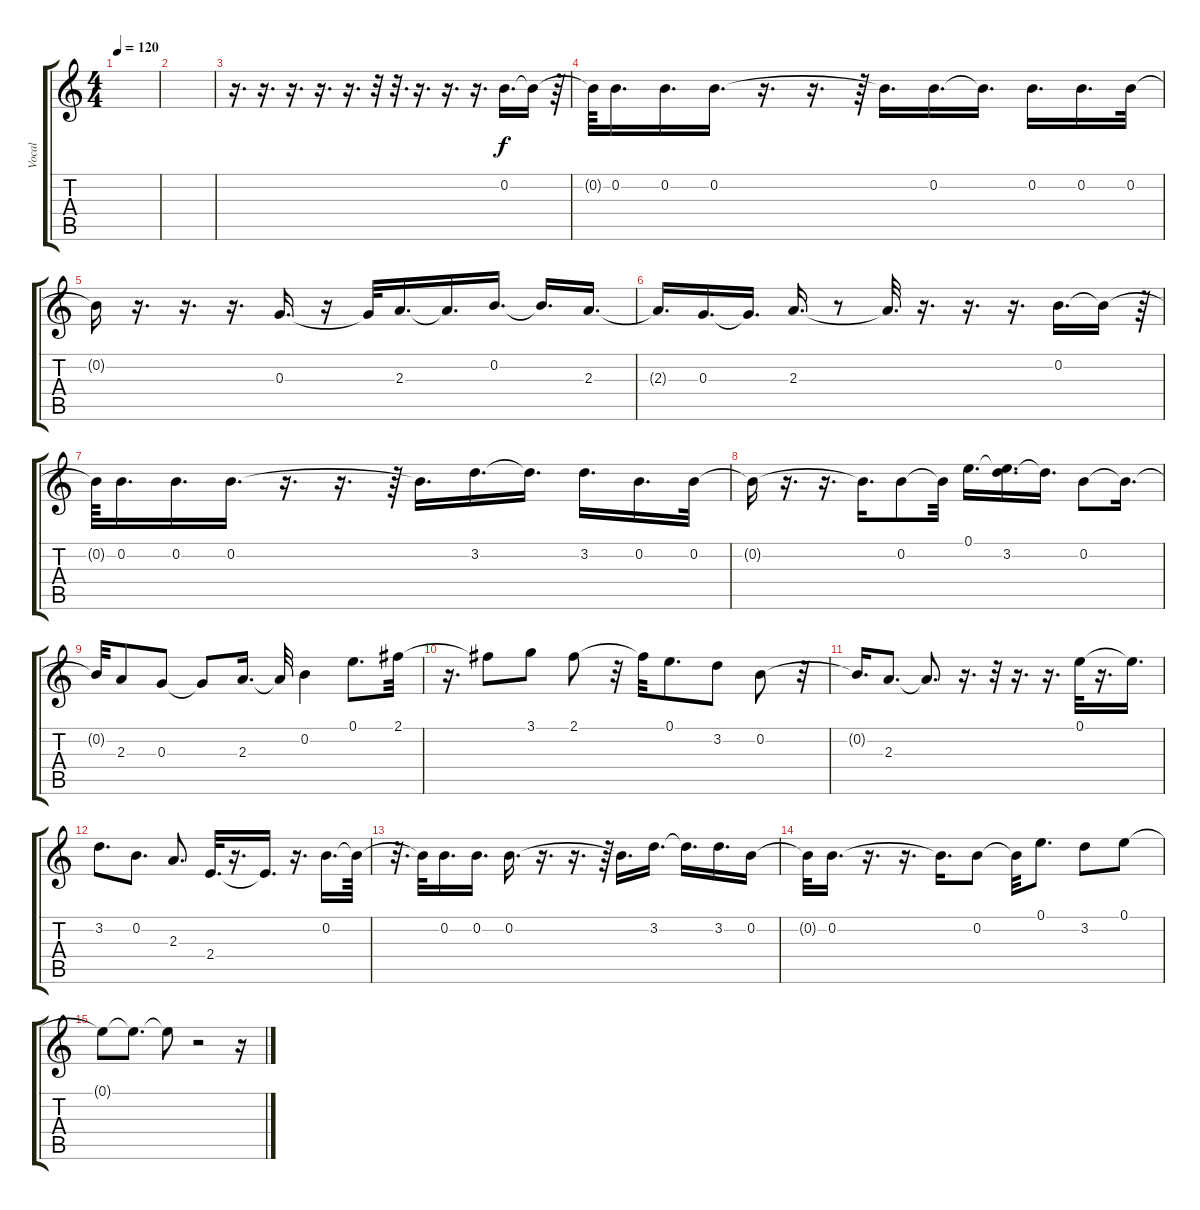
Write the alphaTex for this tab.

\track ("Vocal" "Vocal") {instrument overdrivenguitar}
\staff {score tabs}
\tuning (E4 B3 G3 D3 A2 E2) {hide}
\ts (4 4)
\tempo 120
\clef g2
\ks c
|
|
r.16{d} r.16{d} r.16{d} r.16{d} r.16{d} r.32 r.32{d} r.16{d} r.16{d} r.16{d} 0.2.16{d} 0.2{t}.16 r.64 |
0.2{t}.64 0.2.16{d} 0.2.16{d} 0.2.16{d} r.16{d} r.16{d} r.64 0.2{t}.16{d} 0.2.16{d} 0.2{t}.16{d} 0.2.16{d} 0.2.16{d} 0.2.32 |
0.2{t}.16 r.16{d} r.16{d} r.16{d} 0.3.16{d} r.16 0.3{t}.32 2.3.16{d} 2.3{t}.16{d} 0.2.16{d} 0.2{t}.16{d} 2.3.16{d} |
2.3{t}.16{d} 0.3.16{d} 0.3{t}.16{d} 2.3.16{d} r.8 2.3{t}.32{d} r.16{d} r.16{d} r.16{d} 0.2.16{d} 0.2{t}.16 r.64 |
0.2{t}.64 0.2.16{d} 0.2.16{d} 0.2.16{d} r.16{d} r.16{d} r.64 0.2{t}.16{d} 3.2.16{d} 3.2{t}.16{d} 3.2.16{d} 0.2.16{d} 0.2.32 |
0.2{t}.16 r.16{d} r.16{d} 0.2{t}.16{d} 0.2.8 0.2{t}.32 0.1.16{d} (0.1{t} 3.2).16{d} 3.2{t}.16{d} 0.2.8 0.2{t}.16{d} |
0.2{t}.32 2.3.8 0.3.8 0.3{t}.8 2.3.16{d} 2.3{t}.32 0.2.4 0.1.8{d} 2.1.32 |
r.16{d} 2.1{t}.8 3.1.8 2.1.8 r.32 2.1{t}.32 0.1.8{d} 3.2.8 0.2.8 r.32 |
0.2{t}.16{d} 2.3.8{d} 2.3{t}.8{d} r.16{d} r.32 r.16{d} r.16{d} 0.1.32 r.16{d} 0.1{t}.16{d} |
3.2.8{d} 0.2.8{d} 2.3.8{d} 2.4.32{d} r.16{d} 2.4{t}.16{d} r.16{d} 0.2.16{d} 0.2{t}.64 |
r.32{d} 0.2{t}.32 0.2.16{d} 0.2.16{d} 0.2.16{d} r.16{d} r.16{d} r.64 0.2{t}.16{d} 3.2.16{d} 3.2{t}.16{d} 3.2.16{d} 0.2.16 |
0.2{t}.32 0.2.16{d} r.16{d} r.16{d} 0.2{t}.16{d} 0.2.8 0.2{t}.32 0.1.8{d} 3.2.8 0.1.8 |
0.1{t}.8 0.1{t}.8{d} 0.1{t}.8 r.2 r.16
